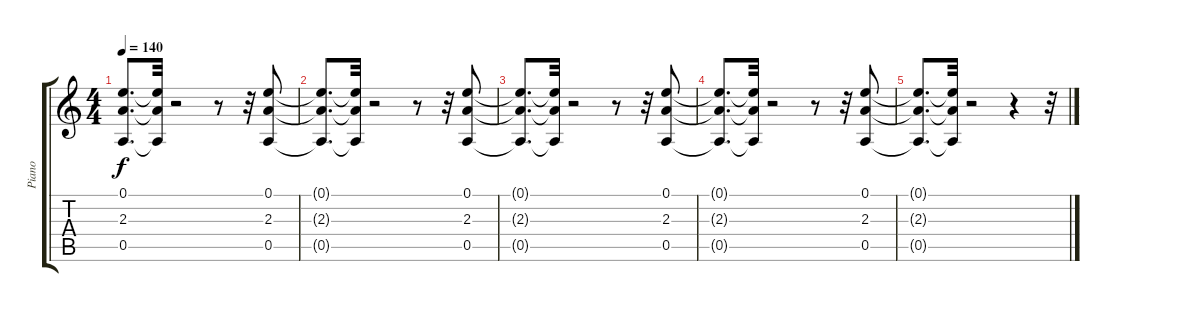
\track ("Piano" "Piano") {instrument acousticguitarnylon}
\staff {score tabs}
\tuning (E4 B3 G3 D3 A2 E2) {hide}
\ts (4 4)
\tempo 140
\clef g2
\ks c
(0.1{t} 2.3{t} 0.5{t}).8{d dy f} (0.1{t} 2.3{t} 0.5{t}).32 r.2 r.8 r.32 (0.1 2.3 0.5).8{volume 5} |
(0.1{t} 2.3{t} 0.5{t}).8{d} (0.1{t} 2.3{t} 0.5{t}).32 r.2 r.8 r.32 (0.1 2.3 0.5).8{volume 4} |
(0.1{t} 2.3{t} 0.5{t}).8{d} (0.1{t} 2.3{t} 0.5{t}).32 r.2 r.8 r.32 (0.1 2.3 0.5).8{volume 2} |
(0.1{t} 2.3{t} 0.5{t}).8{d} (0.1{t} 2.3{t} 0.5{t}).32 r.2 r.8 r.32 (0.1 2.3 0.5).8{volume 0} |
(0.1{t} 2.3{t} 0.5{t}).8{d} (0.1{t} 2.3{t} 0.5{t}).32 r.2 r.4 r.32
